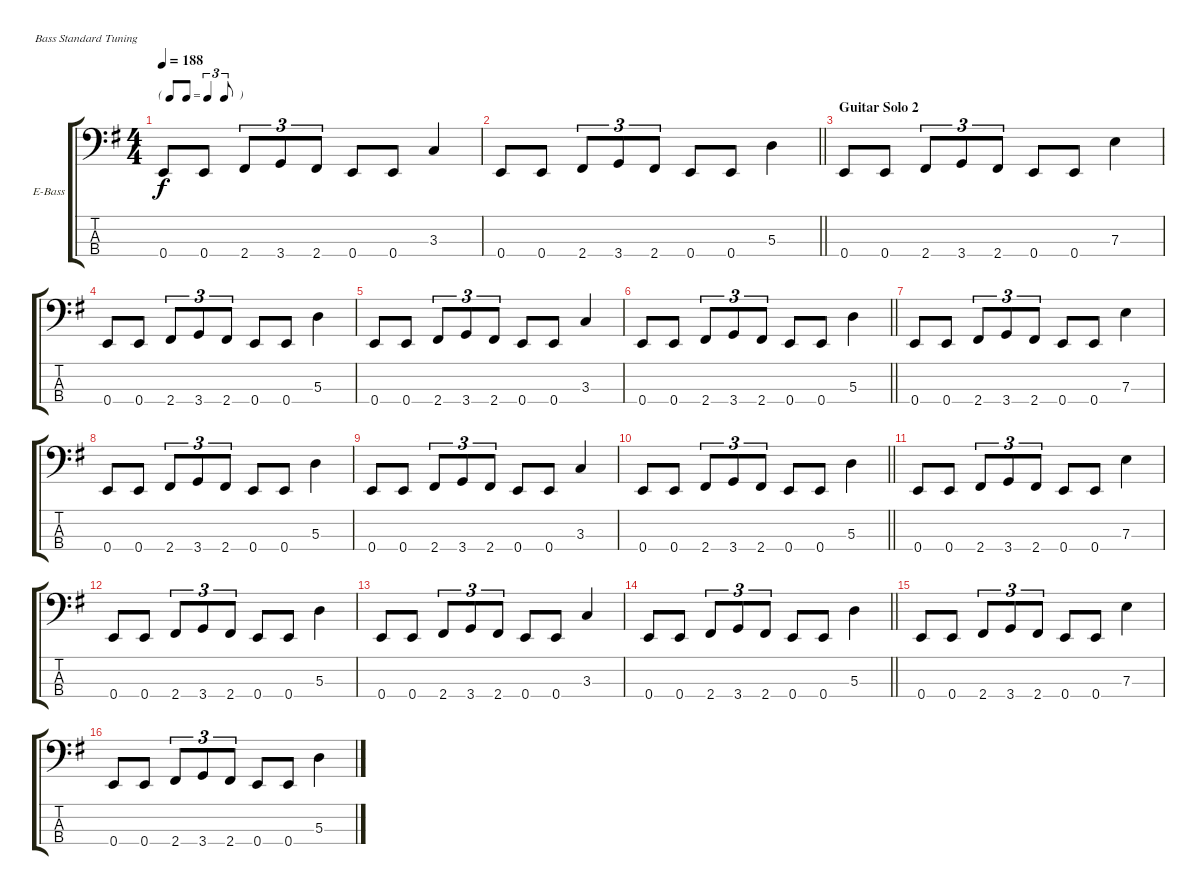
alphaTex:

\bracketExtendMode groupsimilarinstruments
\firstSystemTrackNameOrientation horizontal
\otherSystemsTrackNameOrientation horizontal
\track ("Cliff Burton" "E-Bass") {instrument electricbassfinger}
\staff {score tabs}
\tuning (G2 D2 A1 E1)
\ts (4 4)
\tf triplet8th
\tempo 188
\clef f4
\scale
0.333333
\ks g
0.4.8{dy f} 0.4.8 2.4.8{tu (3 2)} 3.4.8{tu (3 2)} 2.4.8{tu (3 2)} 0.4.8 0.4.8 3.3.4 |
\scale
0.333333
\barLineRight lightlight
0.4.8 0.4.8 2.4.8{tu (3 2)} 3.4.8{tu (3 2)} 2.4.8{tu (3 2)} 0.4.8 0.4.8 5.3.4 |
\section ("" "Guitar Solo 2")
\scale
0.333333 0.4.8 0.4.8 2.4.8{tu (3 2)} 3.4.8{tu (3 2)} 2.4.8{tu (3 2)} 0.4.8 0.4.8 7.3.4 |
\scale
0.333333 0.4.8 0.4.8 2.4.8{tu (3 2)} 3.4.8{tu (3 2)} 2.4.8{tu (3 2)} 0.4.8 0.4.8 5.3.4 |
\scale
0.333333 0.4.8 0.4.8 2.4.8{tu (3 2)} 3.4.8{tu (3 2)} 2.4.8{tu (3 2)} 0.4.8 0.4.8 3.3.4 |
\scale
0.333333
\barLineRight lightlight
0.4.8 0.4.8 2.4.8{tu (3 2)} 3.4.8{tu (3 2)} 2.4.8{tu (3 2)} 0.4.8 0.4.8 5.3.4 |
\scale
0.333333 0.4.8 0.4.8 2.4.8{tu (3 2)} 3.4.8{tu (3 2)} 2.4.8{tu (3 2)} 0.4.8 0.4.8 7.3.4 |
\scale
0.333333 0.4.8 0.4.8 2.4.8{tu (3 2)} 3.4.8{tu (3 2)} 2.4.8{tu (3 2)} 0.4.8 0.4.8 5.3.4 |
\scale
0.333333 0.4.8 0.4.8 2.4.8{tu (3 2)} 3.4.8{tu (3 2)} 2.4.8{tu (3 2)} 0.4.8 0.4.8 3.3.4 |
\scale
0.333333
\barLineRight lightlight
0.4.8 0.4.8 2.4.8{tu (3 2)} 3.4.8{tu (3 2)} 2.4.8{tu (3 2)} 0.4.8 0.4.8 5.3.4 |
\scale
0.333333 0.4.8 0.4.8 2.4.8{tu (3 2)} 3.4.8{tu (3 2)} 2.4.8{tu (3 2)} 0.4.8 0.4.8 7.3.4 |
\scale
0.333333 0.4.8 0.4.8 2.4.8{tu (3 2)} 3.4.8{tu (3 2)} 2.4.8{tu (3 2)} 0.4.8 0.4.8 5.3.4 |
\scale
0.333333 0.4.8 0.4.8 2.4.8{tu (3 2)} 3.4.8{tu (3 2)} 2.4.8{tu (3 2)} 0.4.8 0.4.8 3.3.4 |
\scale
0.333333
\barLineRight lightlight
0.4.8 0.4.8 2.4.8{tu (3 2)} 3.4.8{tu (3 2)} 2.4.8{tu (3 2)} 0.4.8 0.4.8 5.3.4 |
\scale
0.333333 0.4.8 0.4.8 2.4.8{tu (3 2)} 3.4.8{tu (3 2)} 2.4.8{tu (3 2)} 0.4.8 0.4.8 7.3.4 |
\scale
0.333333 0.4.8 0.4.8 2.4.8{tu (3 2)} 3.4.8{tu (3 2)} 2.4.8{tu (3 2)} 0.4.8 0.4.8 5.3.4
